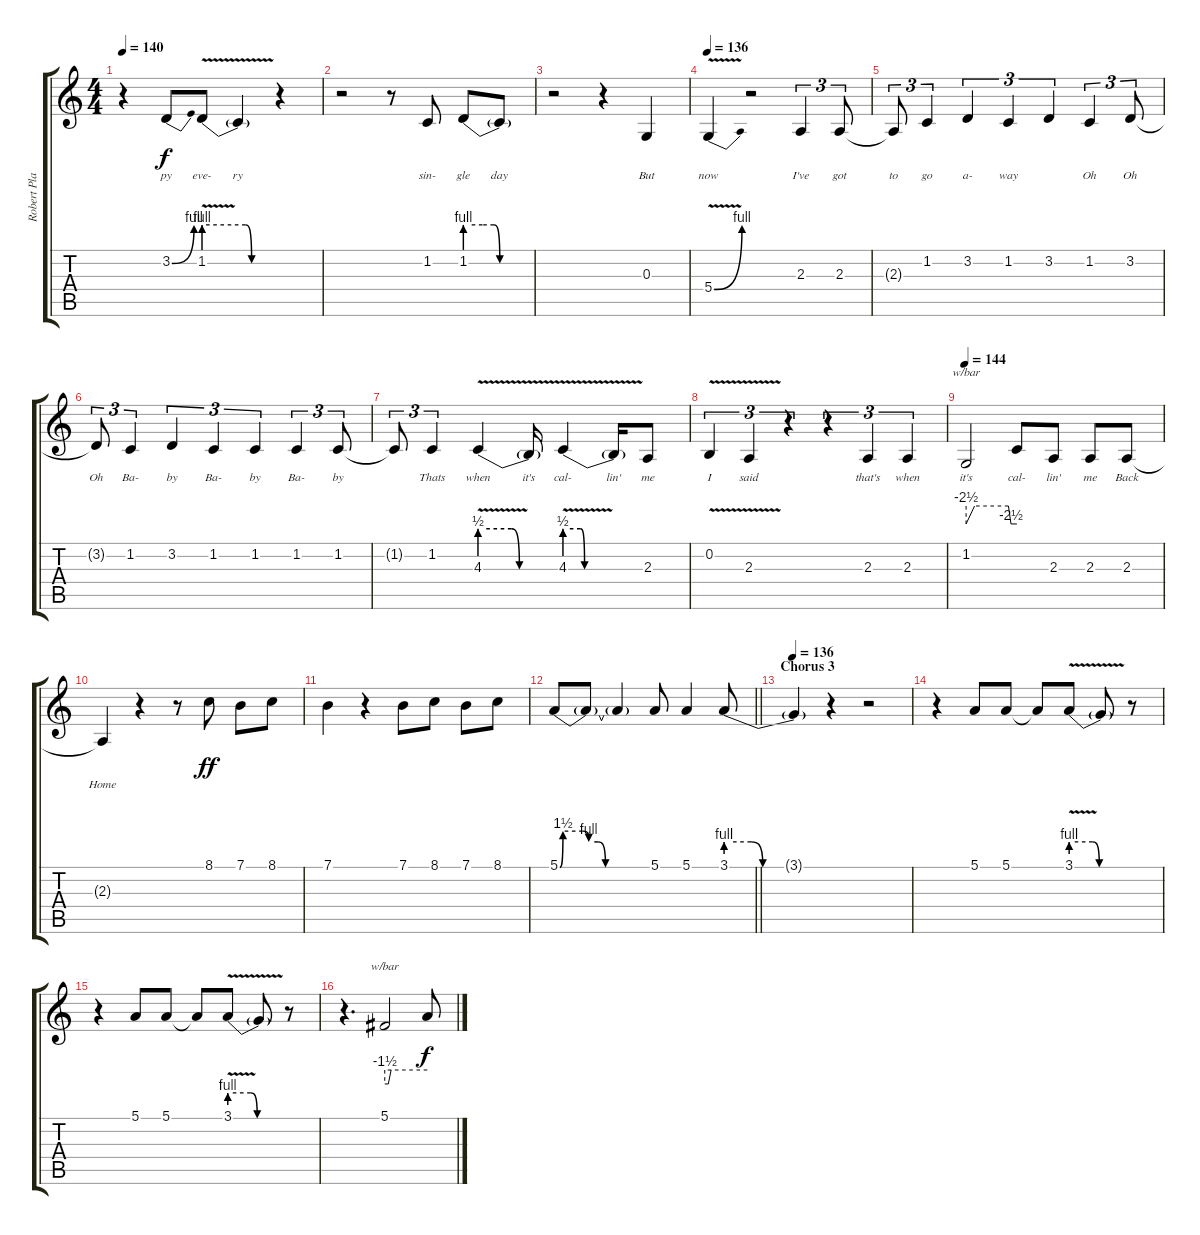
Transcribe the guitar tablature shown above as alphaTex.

\track ("Robert Plant" "Robert Pla") {instrument lead2sawtooth}
\staff {score tabs}
\tuning (E4 B3 G3 D3 A2 E2) {hide}
\ts (4 4)
\tempo 140
\clef g2
\ks aminor
r.4{dy f} 3.2{be (bend 0 0 60 4)}.8{lyrics (0 "py") lyrics (1 "") lyrics (2 "") lyrics (3 "") lyrics (4 "")} 1.2{be (custom 0 4 35 4 40 0 60 0) v}.8{lyrics (0 "eve-") lyrics (1 "") lyrics (2 "") lyrics (3 "") lyrics (4 "")} 1.2{t}.4{lyrics (0 "ry") lyrics (1 "") lyrics (2 "") lyrics (3 "") lyrics (4 "")} r.4 |
r.2 r.8 1.2.8{lyrics (0 "sin-") lyrics (1 "") lyrics (2 "") lyrics (3 "") lyrics (4 "")} 1.2{be (custom 0 4 15 4 25 4 30 0 60 0)}.8{lyrics (0 "gle") lyrics (1 "") lyrics (2 "") lyrics (3 "") lyrics (4 "")} 1.2{t}.8{lyrics (0 "day") lyrics (1 "") lyrics (2 "") lyrics (3 "") lyrics (4 "")} |
r.2 r.4 0.3.4{lyrics (0 "But") lyrics (1 "") lyrics (2 "") lyrics (3 "") lyrics (4 "")} |
\tempo 136
5.4{be (bend 0 0 60 4) v}.4{lyrics (0 "now") lyrics (1 "") lyrics (2 "") lyrics (3 "") lyrics (4 "")} r.2 2.3.4{tu (3 2) lyrics (0 "I've") lyrics (1 "") lyrics (2 "") lyrics (3 "") lyrics (4 "")} 2.3.8{tu (3 2) lyrics (0 "got") lyrics (1 "") lyrics (2 "") lyrics (3 "") lyrics (4 "")} |
2.3{t}.8{tu (3 2) lyrics (0 "to") lyrics (1 "") lyrics (2 "") lyrics (3 "") lyrics (4 "")} 1.2.4{tu (3 2) lyrics (0 "go") lyrics (1 "") lyrics (2 "") lyrics (3 "") lyrics (4 "")} 3.2.4{tu (3 2) lyrics (0 "a-") lyrics (1 "") lyrics (2 "") lyrics (3 "") lyrics (4 "")} 1.2.4{tu (3 2) lyrics (0 "way") lyrics (1 "") lyrics (2 "") lyrics (3 "") lyrics (4 "")} 3.2.4{tu (3 2) lyrics (0 "") lyrics (1 "") lyrics (2 "") lyrics (3 "") lyrics (4 "")} 1.2.4{tu (3 2) lyrics (0 "Oh") lyrics (1 "") lyrics (2 "") lyrics (3 "") lyrics (4 "")} 3.2.8{tu (3 2) lyrics (0 "Oh") lyrics (1 "") lyrics (2 "") lyrics (3 "") lyrics (4 "")} |
3.2{t}.8{tu (3 2) lyrics (0 "Oh") lyrics (1 "") lyrics (2 "") lyrics (3 "") lyrics (4 "")} 1.2.4{tu (3 2) lyrics (0 "Ba-") lyrics (1 "") lyrics (2 "") lyrics (3 "") lyrics (4 "")} 3.2.4{tu (3 2) lyrics (0 "by") lyrics (1 "") lyrics (2 "") lyrics (3 "") lyrics (4 "")} 1.2.4{tu (3 2) lyrics (0 "Ba-") lyrics (1 "") lyrics (2 "") lyrics (3 "") lyrics (4 "")} 1.2.4{tu (3 2) lyrics (0 "by") lyrics (1 "") lyrics (2 "") lyrics (3 "") lyrics (4 "")} 1.2.4{tu (3 2) lyrics (0 "Ba-") lyrics (1 "") lyrics (2 "") lyrics (3 "") lyrics (4 "")} 1.2.8{tu (3 2) lyrics (0 "by") lyrics (1 "") lyrics (2 "") lyrics (3 "") lyrics (4 "")} |
1.2{t}.8{tu (3 2) lyrics (0 "") lyrics (1 "") lyrics (2 "") lyrics (3 "") lyrics (4 "")} 1.2.4{tu (3 2) lyrics (0 "Thats") lyrics (1 "") lyrics (2 "") lyrics (3 "") lyrics (4 "")} 4.3{be (custom 0 2 24 2 30 0 60 0) v}.4{lyrics (0 "when") lyrics (1 "") lyrics (2 "") lyrics (3 "") lyrics (4 "")} 4.3{t}.16{lyrics (0 "it's") lyrics (1 "") lyrics (2 "") lyrics (3 "") lyrics (4 "")} 4.3{be (custom 0 2 12 2 15 0 60 0) v}.4{lyrics (0 "cal-") lyrics (1 "") lyrics (2 "") lyrics (3 "") lyrics (4 "")} 4.3{t}.16{lyrics (0 "lin'") lyrics (1 "") lyrics (2 "") lyrics (3 "") lyrics (4 "")} 2.3.8{lyrics (0 "me") lyrics (1 "") lyrics (2 "") lyrics (3 "") lyrics (4 "")} |
0.2{v}.4{tu (3 2) lyrics (0 "I") lyrics (1 "") lyrics (2 "") lyrics (3 "") lyrics (4 "")} 2.3{v}.4{tu (3 2) lyrics (0 "said") lyrics (1 "") lyrics (2 "") lyrics (3 "") lyrics (4 "")} r.4{tu (3 2)} r.4{tu (3 2)} 2.3.4{tu (3 2) lyrics (0 "that's") lyrics (1 "") lyrics (2 "") lyrics (3 "") lyrics (4 "")} 2.3.4{tu (3 2) lyrics (0 "when") lyrics (1 "") lyrics (2 "") lyrics (3 "") lyrics (4 "")} |
\tempo 144
1.2.2{tbe (custom default 0 -10 10 0 50 0 53 -10 60 -10) lyrics (0 "it's") lyrics (1 "") lyrics (2 "") lyrics (3 "") lyrics (4 "")} 1.2{t}.8{lyrics (0 "cal-") lyrics (1 "") lyrics (2 "") lyrics (3 "") lyrics (4 "")} 2.3.8{lyrics (0 "lin'") lyrics (1 "") lyrics (2 "") lyrics (3 "") lyrics (4 "")} 2.3.8{lyrics (0 "me") lyrics (1 "") lyrics (2 "") lyrics (3 "") lyrics (4 "")} 2.3.8{lyrics (0 "Back") lyrics (1 "") lyrics (2 "") lyrics (3 "") lyrics (4 "")} |
2.3{t}.4{lyrics (0 "Home") lyrics (1 "") lyrics (2 "") lyrics (3 "") lyrics (4 "")} r.4 r.8 8.1.8{dy ff} 7.1.8 8.1.8 |
7.1.4 r.4 7.1.8 8.1.8 7.1.8 8.1.8 |
\barLineRight lightlight
5.1{be (custom 0 0 2 6 15 6 19 4 25 4 30 0 60 0)}.8 5.1{t}.8 5.1{t}.4 5.1.8 5.1.4 3.1{be (custom 0 4 15 4 22 0 60 0)}.8 |
\section ("" "Chorus 3")
\tempo 136
3.1{t}.4 r.4 r.2 |
r.4 5.1.8 5.1.8 5.1{t}.8 3.1{be (custom 0 4 23 4 30 0 60 0) v}.8 3.1{t}.8 r.8 |
r.4 5.1.8 5.1.8 5.1{t}.8 3.1{be (custom 0 4 23 4 30 0 60 0) v}.8 3.1{t}.8 r.8 |
r.4{d} 5.1.2{tbe (custom default 0 -6 5 -6 9 0 60 0)} 5.1{t}.8{dy f}
